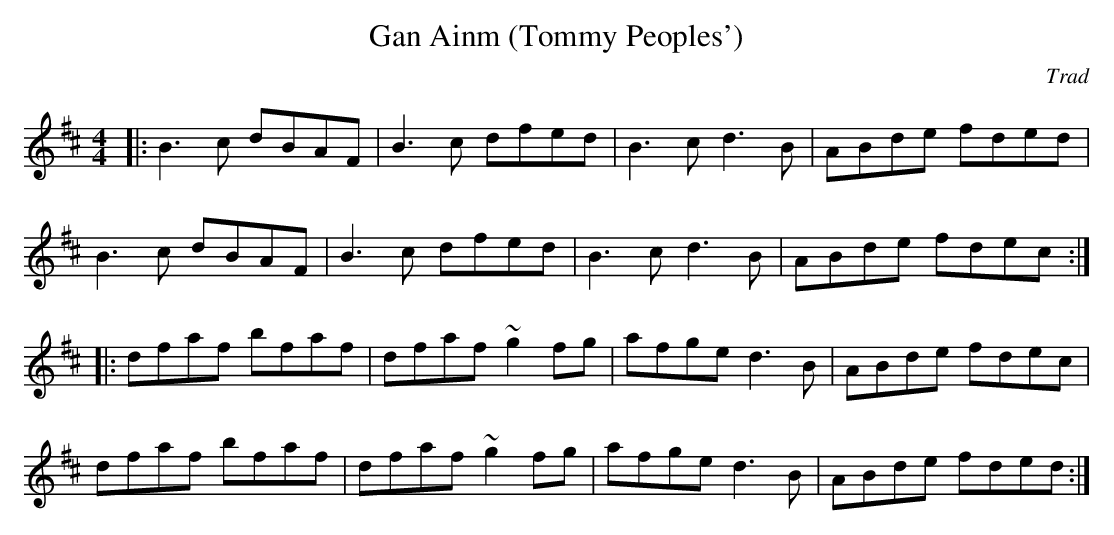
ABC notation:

X:1
T:Gan Ainm (Tommy Peoples')
M:4/4
L:1/8
C:Trad
K:D
|:B3 c dBAF|B3 c dfed|B3 c d3 B| ABde fded|!
B3 c dBAF|B3 c dfed|B3 c d3 B|ABde fdec:|!
|:dfaf bfaf|dfaf ~g2 fg| afge d3 B|ABde fdec|!
dfaf bfaf|dfaf ~g2 fg| afge d3 B|ABde fded:|!
